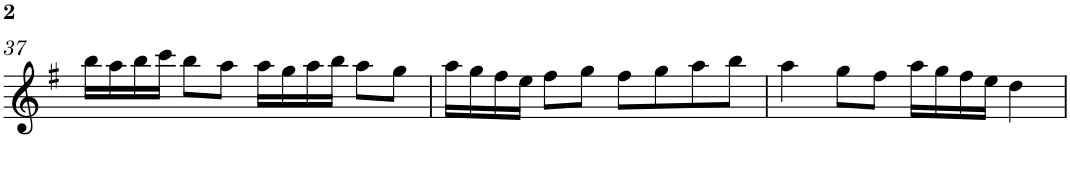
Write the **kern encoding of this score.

**kern
*part1
*staff1
*I"Piano
*I'Pno.
!!LO:PB:g=z
*clefG2
*k[f#]
*M4/4
*met(c)
=37
16bb\LL
16aa\
16bb\
16ccc\JJ
8bb\L
8aa\J
16aa\LL
16gg\
16aa\
16bb\JJ
8aa\L
8gg\J
=38
16aa\LL
16gg\
16ff#\
16ee\JJ
8ff#\L
8gg\J
8ff#\L
8gg\
8aa\
8bb\J
=39
4aa\
8gg\L
8ff#\J
16aa\LL
16gg\
16ff#\
16ee\JJ
4dd\
=
*-
